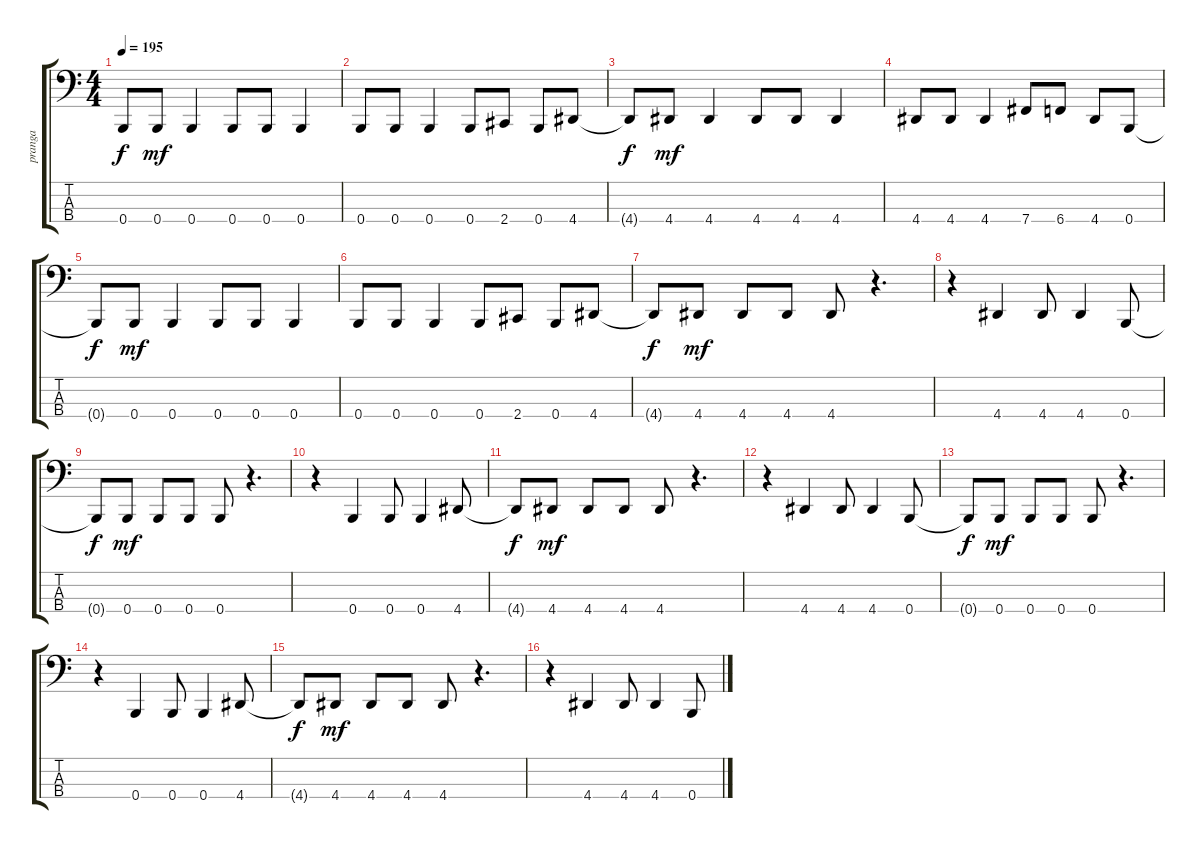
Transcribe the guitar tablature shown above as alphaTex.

\track ("pranga" "pranga") {instrument electricbasspick}
\staff {score tabs}
\tuning (E2 B1 Gb1 B0) {hide}
\ts (4 4)
\tempo 195
\clef f4
\ks c
0.4{t}.8{dy f} 0.4.8{dy mf} 0.4.4 0.4.8 0.4.8 0.4.4 |
0.4.8 0.4.8 0.4.4 0.4.8 2.4.8 0.4.8 4.4.8 |
4.4{t}.8{dy f} 4.4.8{dy mf} 4.4.4 4.4.8 4.4.8 4.4.4 |
4.4.8 4.4.8 4.4.4 7.4.8 6.4.8 4.4.8 0.4.8 |
0.4{t}.8{dy f} 0.4.8{dy mf} 0.4.4 0.4.8 0.4.8 0.4.4 |
0.4.8 0.4.8 0.4.4 0.4.8 2.4.8 0.4.8 4.4.8 |
4.4{t}.8{dy f} 4.4.8{dy mf} 4.4.8 4.4.8 4.4.8 r.4{d} |
r.4 4.4.4 4.4.8 4.4.4 0.4.8 |
0.4{t}.8{dy f} 0.4.8{dy mf} 0.4.8 0.4.8 0.4.8 r.4{d} |
r.4 0.4.4 0.4.8 0.4.4 4.4.8 |
4.4{t}.8{dy f} 4.4.8{dy mf} 4.4.8 4.4.8 4.4.8 r.4{d} |
r.4 4.4.4 4.4.8 4.4.4 0.4.8 |
0.4{t}.8{dy f} 0.4.8{dy mf} 0.4.8 0.4.8 0.4.8 r.4{d} |
r.4 0.4.4 0.4.8 0.4.4 4.4.8 |
4.4{t}.8{dy f} 4.4.8{dy mf} 4.4.8 4.4.8 4.4.8 r.4{d} |
r.4 4.4.4 4.4.8 4.4.4 0.4.8
